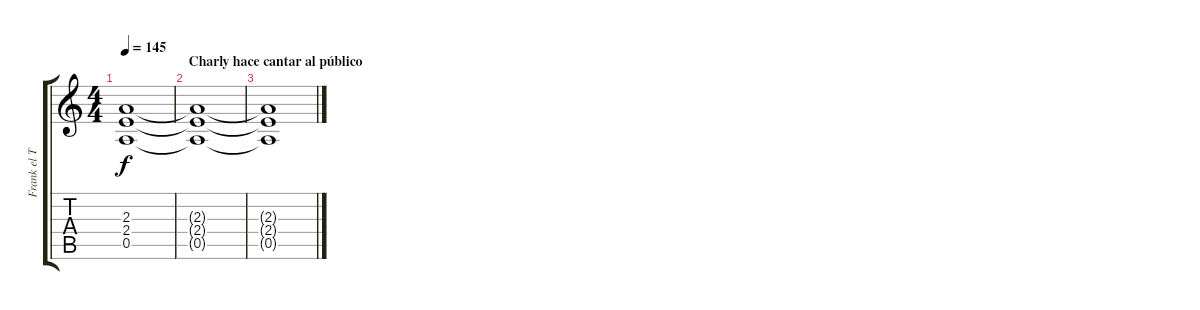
\track ("Frank el Tachas" "Frank el T") {instrument overdrivenguitar}
\staff {score tabs}
\tuning (E4 B3 G3 D3 A2 E2) {hide}
\ts (4 4)
\tempo 145
\clef g2
\ks c
(2.3{t} 2.4{t} 0.5{t}).1{dy f} |
\section ("" "Charly hace cantar al público")
(2.3{t} 2.4{t} 0.5{t}).1{volume 0} |
(2.3{t} 2.4{t} 0.5{t}).1
